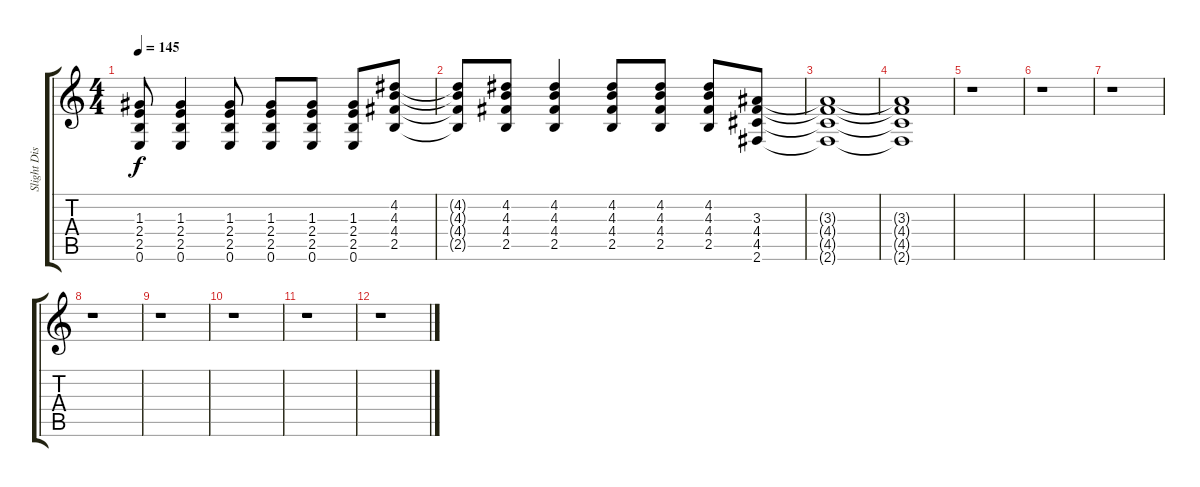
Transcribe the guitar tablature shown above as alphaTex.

\track ("Slight Distortion Guitar 1" "Slight Dis") {instrument electricguitarjazz}
\staff {score tabs}
\tuning (E4 B3 G3 D3 A2 E2) {hide}
\ts (4 4)
\tempo 145
\clef g2
\ks c
(1.3{t} 2.4{t} 2.5{t} 0.6{t}).8{dy f} (1.3 2.4 2.5 0.6).4 (1.3 2.4 2.5 0.6).8 (1.3 2.4 2.5 0.6).8 (1.3 2.4 2.5 0.6).8 (1.3 2.4 2.5 0.6).8 (4.2 4.3 4.4 2.5).8 |
(4.2{t} 4.3{t} 4.4{t} 2.5{t}).8 (4.2 4.3 4.4 2.5).8 (4.2 4.3 4.4 2.5).4 (4.2 4.3 4.4 2.5).8 (4.2 4.3 4.4 2.5).8 (4.2 4.3 4.4 2.5).8 (3.3 4.4 4.5 2.6).8 |
(3.3{t} 4.4{t} 4.5{t} 2.6{t}).1 |
(3.3{t} 4.4{t} 4.5{t} 2.6{t}).1 |
r.1 |
r.1 |
r.1 |
r.1 |
r.1 |
r.1 |
r.1 |
r.1
